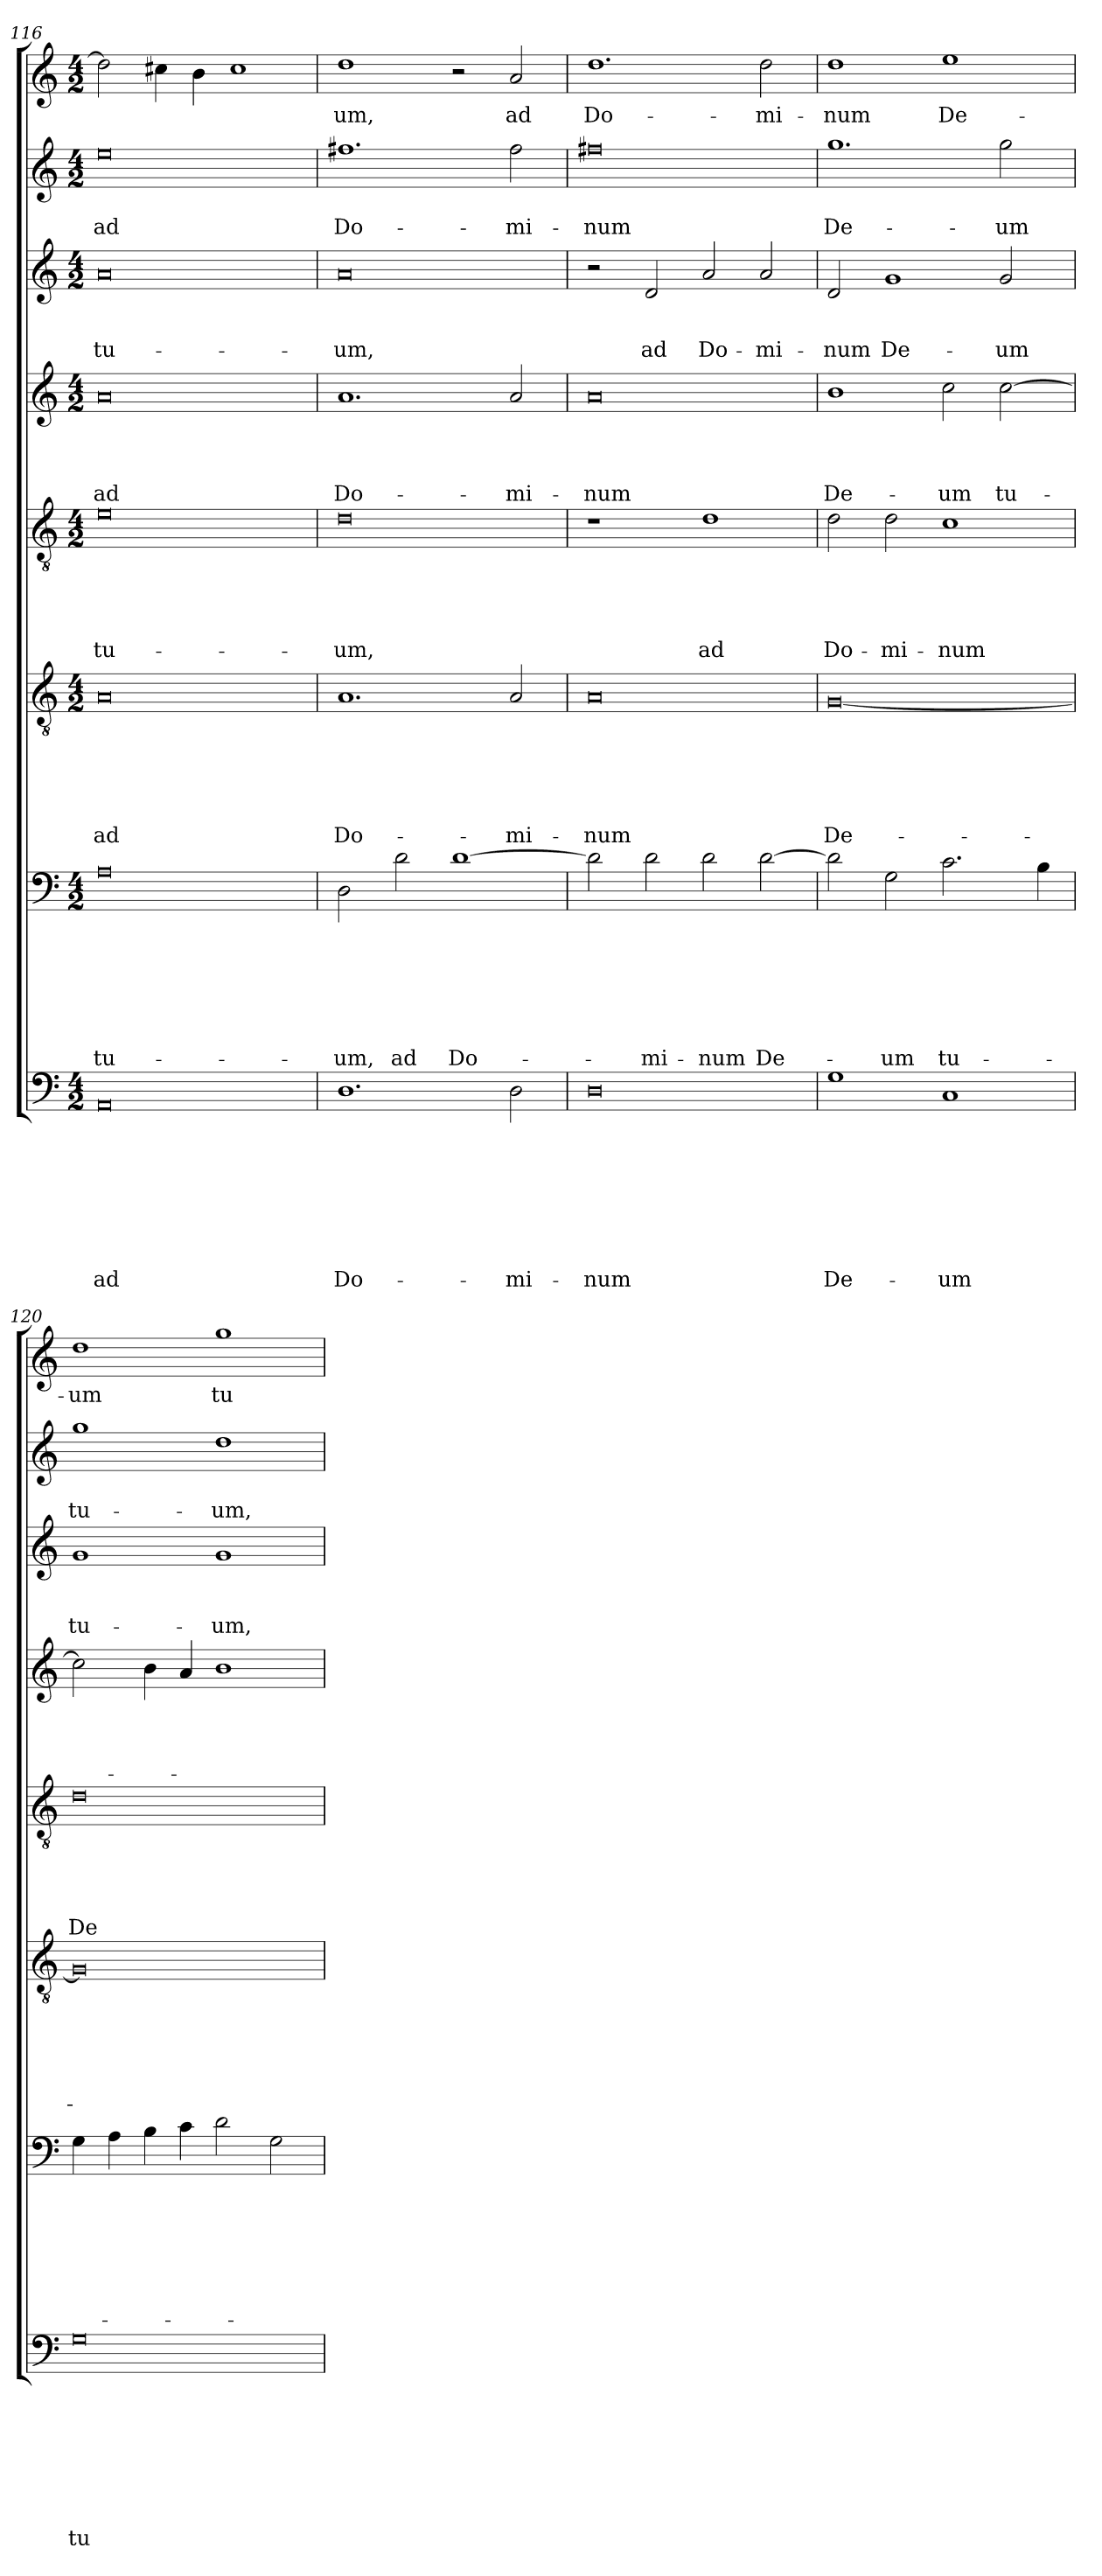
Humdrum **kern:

**kern	**text	**text	**text	**text	**text	**text	**text	**text	**kern	**text	**text	**text	**text	**text	**text	**text	**kern	**text	**text	**text	**text	**text	**text	**kern	**text	**text	**text	**text	**text	**kern	**text	**text	**text	**text	**kern	**text	**text	**text	**kern	**text	**text	**kern	**text
*part8	*part8	*part8	*part8	*part8	*part8	*part8	*part8	*part8	*part7	*part7	*part7	*part7	*part7	*part7	*part7	*part7	*part6	*part6	*part6	*part6	*part6	*part6	*part6	*part5	*part5	*part5	*part5	*part5	*part5	*part4	*part4	*part4	*part4	*part4	*part3	*part3	*part3	*part3	*part2	*part2	*part2	*part1	*part1
*staff8	*staff8	*staff8	*staff8	*staff8	*staff8	*staff8	*staff8	*staff8	*staff7	*staff7	*staff7	*staff7	*staff7	*staff7	*staff7	*staff7	*staff6	*staff6	*staff6	*staff6	*staff6	*staff6	*staff6	*staff5	*staff5	*staff5	*staff5	*staff5	*staff5	*staff4	*staff4	*staff4	*staff4	*staff4	*staff3	*staff3	*staff3	*staff3	*staff2	*staff2	*staff2	*staff1	*staff1
*clefF4	*	*	*	*	*	*	*	*	*clefF4	*	*	*	*	*	*	*	*clefGv2	*	*	*	*	*	*	*clefGv2	*	*	*	*	*	*clefG2	*	*	*	*	*clefG2	*	*	*	*clefG2	*	*	*clefG2	*
*k[]	*	*	*	*	*	*	*	*	*k[]	*	*	*	*	*	*	*	*k[]	*	*	*	*	*	*	*k[]	*	*	*	*	*	*k[]	*	*	*	*	*k[]	*	*	*	*k[]	*	*	*k[]	*
*a:	*	*	*	*	*	*	*	*	*a:	*	*	*	*	*	*	*	*a:	*	*	*	*	*	*	*a:	*	*	*	*	*	*a:	*	*	*	*	*a:	*	*	*	*a:	*	*	*a:	*
*M4/2	*	*	*	*	*	*	*	*	*M4/2	*	*	*	*	*	*	*	*M4/2	*	*	*	*	*	*	*M4/2	*	*	*	*	*	*M4/2	*	*	*	*	*M4/2	*	*	*	*M4/2	*	*	*M4/2	*
=116	=116	=116	=116	=116	=116	=116	=116	=116	=116	=116	=116	=116	=116	=116	=116	=116	=116	=116	=116	=116	=116	=116	=116	=116	=116	=116	=116	=116	=116	=116	=116	=116	=116	=116	=116	=116	=116	=116	=116	=116	=116	=116	=116
0AA	.	.	.	.	.	.	.	ad	0A	.	.	.	.	.	.	tu-	0A	.	.	.	.	.	ad	0e	.	.	.	.	tu-	0a	.	.	.	ad	0a	.	.	tu-	0ee	.	ad	2dd\]	.
.	.	.	.	.	.	.	.	.	.	.	.	.	.	.	.	.	.	.	.	.	.	.	.	.	.	.	.	.	.	.	.	.	.	.	.	.	.	.	.	.	.	4cc#X\	.
.	.	.	.	.	.	.	.	.	.	.	.	.	.	.	.	.	.	.	.	.	.	.	.	.	.	.	.	.	.	.	.	.	.	.	.	.	.	.	.	.	.	4b\	.
.	.	.	.	.	.	.	.	.	.	.	.	.	.	.	.	.	.	.	.	.	.	.	.	.	.	.	.	.	.	.	.	.	.	.	.	.	.	.	.	.	.	1cc#	.
=117	=117	=117	=117	=117	=117	=117	=117	=117	=117	=117	=117	=117	=117	=117	=117	=117	=117	=117	=117	=117	=117	=117	=117	=117	=117	=117	=117	=117	=117	=117	=117	=117	=117	=117	=117	=117	=117	=117	=117	=117	=117	=117	=117
1.D	.	.	.	.	.	.	.	Do-	2D\	.	.	.	.	.	.	-um,	1.A	.	.	.	.	.	Do-	0d	.	.	.	.	-um,	1.a	.	.	.	Do-	0a	.	.	-um,	1.ff#X	.	Do-	1dd	-um,
.	.	.	.	.	.	.	.	.	2d\	.	.	.	.	.	.	ad	.	.	.	.	.	.	.	.	.	.	.	.	.	.	.	.	.	.	.	.	.	.	.	.	.	.	.
.	.	.	.	.	.	.	.	.	[1d	.	.	.	.	.	.	Do-	.	.	.	.	.	.	.	.	.	.	.	.	.	.	.	.	.	.	.	.	.	.	.	.	.	2r	.
2D\	.	.	.	.	.	.	.	-mi-	.	.	.	.	.	.	.	.	2A/	.	.	.	.	.	-mi-	.	.	.	.	.	.	2a/	.	.	.	-mi-	.	.	.	.	2ff#\	.	-mi-	2a/	ad
=118	=118	=118	=118	=118	=118	=118	=118	=118	=118	=118	=118	=118	=118	=118	=118	=118	=118	=118	=118	=118	=118	=118	=118	=118	=118	=118	=118	=118	=118	=118	=118	=118	=118	=118	=118	=118	=118	=118	=118	=118	=118	=118	=118
0D	.	.	.	.	.	.	.	-num	2d\]	.	.	.	.	.	.	.	0A	.	.	.	.	.	-num	1r	.	.	.	.	.	0a	.	.	.	-num	2r	.	.	.	0ff#X	.	-num	1.dd	Do-
.	.	.	.	.	.	.	.	.	2d\	.	.	.	.	.	.	-mi-	.	.	.	.	.	.	.	.	.	.	.	.	.	.	.	.	.	.	2d/	.	.	ad	.	.	.	.	.
.	.	.	.	.	.	.	.	.	2d\	.	.	.	.	.	.	-num	.	.	.	.	.	.	.	1d	.	.	.	.	ad	.	.	.	.	.	2a/	.	.	Do-	.	.	.	.	.
.	.	.	.	.	.	.	.	.	[2d\	.	.	.	.	.	.	De-	.	.	.	.	.	.	.	.	.	.	.	.	.	.	.	.	.	.	2a/	.	.	-mi-	.	.	.	2dd\	-mi-
!!LO:LB:g=z
=119	=119	=119	=119	=119	=119	=119	=119	=119	=119	=119	=119	=119	=119	=119	=119	=119	=119	=119	=119	=119	=119	=119	=119	=119	=119	=119	=119	=119	=119	=119	=119	=119	=119	=119	=119	=119	=119	=119	=119	=119	=119	=119	=119
1G	.	.	.	.	.	.	.	De-	2d\]	.	.	.	.	.	.	.	[0G	.	.	.	.	.	De-	2d\	.	.	.	.	Do-	1b	.	.	.	De-	2d/	.	.	-num	1.gg	.	De-	1dd	-num
.	.	.	.	.	.	.	.	.	2G\	.	.	.	.	.	.	-um	.	.	.	.	.	.	.	2d\	.	.	.	.	-mi-	.	.	.	.	.	1g	.	.	De-	.	.	.	.	.
1C	.	.	.	.	.	.	.	-um	2.c\	.	.	.	.	.	.	tu-	.	.	.	.	.	.	.	1c	.	.	.	.	-num	2cc\	.	.	.	-um	.	.	.	.	.	.	.	1ee	De-
.	.	.	.	.	.	.	.	.	.	.	.	.	.	.	.	.	.	.	.	.	.	.	.	.	.	.	.	.	.	[2cc\	.	.	.	tu-	2g/	.	.	-um	2gg\	.	-um	.	.
.	.	.	.	.	.	.	.	.	4B\	.	.	.	.	.	.	.	.	.	.	.	.	.	.	.	.	.	.	.	.	.	.	.	.	.	.	.	.	.	.	.	.	.	.
=120	=120	=120	=120	=120	=120	=120	=120	=120	=120	=120	=120	=120	=120	=120	=120	=120	=120	=120	=120	=120	=120	=120	=120	=120	=120	=120	=120	=120	=120	=120	=120	=120	=120	=120	=120	=120	=120	=120	=120	=120	=120	=120	=120
0G	.	.	.	.	.	.	.	tu-	4G\	.	.	.	.	.	.	.	0G]	.	.	.	.	.	.	0d	.	.	.	.	De-	2cc\]	.	.	.	.	1g	.	.	tu-	1gg	.	tu-	1dd	-um
.	.	.	.	.	.	.	.	.	4A\	.	.	.	.	.	.	.	.	.	.	.	.	.	.	.	.	.	.	.	.	.	.	.	.	.	.	.	.	.	.	.	.	.	.
.	.	.	.	.	.	.	.	.	4B\	.	.	.	.	.	.	.	.	.	.	.	.	.	.	.	.	.	.	.	.	4b\	.	.	.	.	.	.	.	.	.	.	.	.	.
.	.	.	.	.	.	.	.	.	4c\	.	.	.	.	.	.	.	.	.	.	.	.	.	.	.	.	.	.	.	.	4a/	.	.	.	.	.	.	.	.	.	.	.	.	.
.	.	.	.	.	.	.	.	.	2d\	.	.	.	.	.	.	.	.	.	.	.	.	.	.	.	.	.	.	.	.	1b	.	.	.	.	1g	.	.	-um,	1dd	.	-um,	1gg	tu-
.	.	.	.	.	.	.	.	.	2G\	.	.	.	.	.	.	.	.	.	.	.	.	.	.	.	.	.	.	.	.	.	.	.	.	.	.	.	.	.	.	.	.	.	.
=	=	=	=	=	=	=	=	=	=	=	=	=	=	=	=	=	=	=	=	=	=	=	=	=	=	=	=	=	=	=	=	=	=	=	=	=	=	=	=	=	=	=	=
*-	*-	*-	*-	*-	*-	*-	*-	*-	*-	*-	*-	*-	*-	*-	*-	*-	*-	*-	*-	*-	*-	*-	*-	*-	*-	*-	*-	*-	*-	*-	*-	*-	*-	*-	*-	*-	*-	*-	*-	*-	*-	*-	*-
